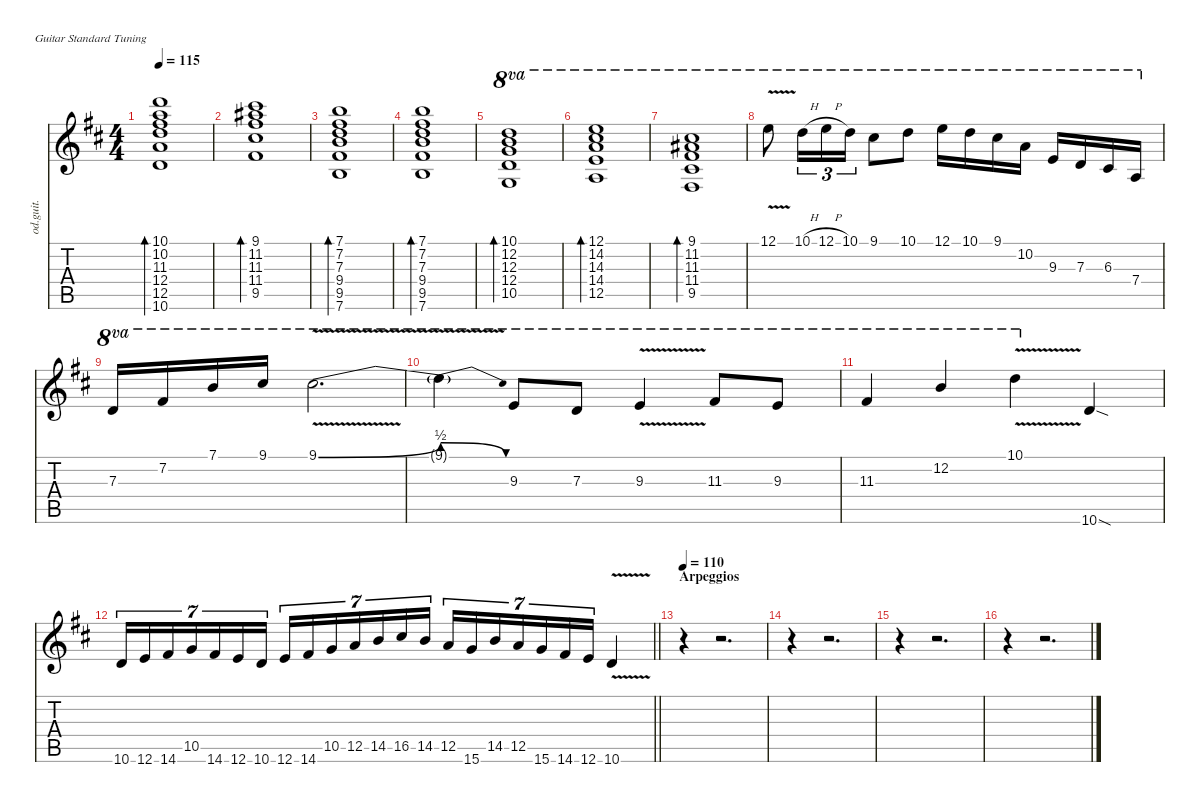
\defaultSystemsLayout 4
\hideDynamics
\bracketExtendMode nobrackets
\track ("Jason Dubs" "od.guit.") {instrument overdrivenguitar}
\staff {score tabs}
\tuning (E4 B3 G3 D3 A2 E2)
\ts (4 4)
\tempo 115
\clef g2
\ks bminor
(10.1{acc forcenatural} 10.2{acc forcenatural} 11.3{acc #} 12.4{acc forcenatural} 12.5{acc forcenatural} 10.6{acc forcenatural}).1{bd 60 dy f beam Down} |
(9.1{acc #} 11.2{acc #} 11.3{acc #} 11.4{acc #} 9.5{acc #}).1{bd 60 beam Down} |
(7.1{acc forcenatural} 7.2{acc #} 7.3{acc forcenatural} 9.4{acc forcenatural} 9.5{acc #} 7.6{acc forcenatural}).1{bd 60 beam Down} |
(7.1{acc forcenatural} 7.2{acc #} 7.3{acc forcenatural} 9.4{acc forcenatural} 9.5{acc #} 7.6{acc forcenatural}).1{bd 60 beam Down} |
(10.1{acc forcenatural} 12.2{acc forcenatural} 12.3{acc forcenatural} 12.4{acc forcenatural} 10.5{acc forcenatural}).1{bd 60 ot 8va beam Up} |
(12.1{acc forcenatural} 14.2{acc #} 14.3{acc forcenatural} 14.4{acc forcenatural} 12.5{acc forcenatural}).1{bd 60 ot 8va beam Up} |
(9.1{acc #} 11.2{acc #} 11.3{acc #} 11.4{acc #} 9.5{acc #}).1{bd 60 ot 8va beam Up} |
12.1{v acc forcenatural}.8{ot 8va beam Down} 10.1{h acc forcenatural}.16{tu (3 2) ot 8va beam Down} 12.1{h acc forcenatural}.16{tu (3 2) ot 8va beam Down} 10.1{acc forcenatural}.16{tu (3 2) ot 8va beam Down} 9.1{acc #}.8{ot 8va beam Down} 10.1{acc forcenatural}.8{ot 8va beam Down} 12.1{acc forcenatural}.16{ot 8va beam Down} 10.1{acc forcenatural}.16{ot 8va beam Down} 9.1{acc #}.16{ot 8va beam Down} 10.2{acc forcenatural}.16{ot 8va beam Down} 9.3{acc forcenatural}.16{ot 8va beam Up} 7.3{acc forcenatural}.16{ot 8va beam Up} 6.3{acc #}.16{ot 8va beam Up} 7.4{acc forcenatural}.16{ot 8va beam Up} |
7.3{acc forcenatural}.16{ot 8va beam Up} 7.2{acc #}.16{ot 8va beam Up} 7.1{acc forcenatural}.16{ot 8va beam Up} 9.1{acc #}.16{ot 8va beam Up} 9.1{be (bend 0 0 60 2) v acc #}.2{d ot 8va beam Down} |
9.1{be (release 0 2 60 0) t}.4{ot 8va beam Down} 9.3{acc forcenatural}.8{ot 8va beam Up} 7.3{acc forcenatural}.8{ot 8va beam Up} 9.3{v acc forcenatural}.4{ot 8va beam Up} 11.3{acc #}.8{ot 8va beam Up} 9.3{acc forcenatural}.8{ot 8va beam Up} |
11.3{acc #}.4{ot 8va instrument overdrivenguitar beam Up} 12.2{acc forcenatural}.4{ot 8va beam Up} 10.1{v acc forcenatural}.4{ot 8va beam Down} 10.6{sod acc forcenatural}.4{beam Up} |
\barLineRight lightlight
10.6{acc forcenatural}.16{tu (7 4)} 12.6{acc forcenatural}.16{tu (7 4)} 14.6{acc #}.16{tu (7 4)} 10.5{acc forcenatural}.16{tu (7 4)} 14.6{acc #}.16{tu (7 4)} 12.6{acc forcenatural}.16{tu (7 4)} 10.6{acc forcenatural}.16{tu (7 4)} 12.6{acc forcenatural}.16{tu (7 4)} 14.6{acc #}.16{tu (7 4)} 10.5{acc forcenatural}.16{tu (7 4)} 12.5{acc forcenatural}.16{tu (7 4)} 14.5{acc forcenatural}.16{tu (7 4)} 16.5{acc #}.16{tu (7 4)} 14.5{acc forcenatural}.16{tu (7 4)} 12.5{acc forcenatural}.16{tu (7 4)} 15.6{acc forcenatural}.16{tu (7 4)} 14.5{acc forcenatural}.16{tu (7 4)} 12.5{acc forcenatural}.16{tu (7 4)} 15.6{acc forcenatural}.16{tu (7 4)} 14.6{acc #}.16{tu (7 4)} 12.6{acc forcenatural}.16{tu (7 4)} 10.6{v acc forcenatural}.4 |
\section ("" "Arpeggios")
\tempo 110
r.4 r.2{d} |
r.4 r.2{d} |
r.4 r.2{d} |
r.4 r.2{d}
